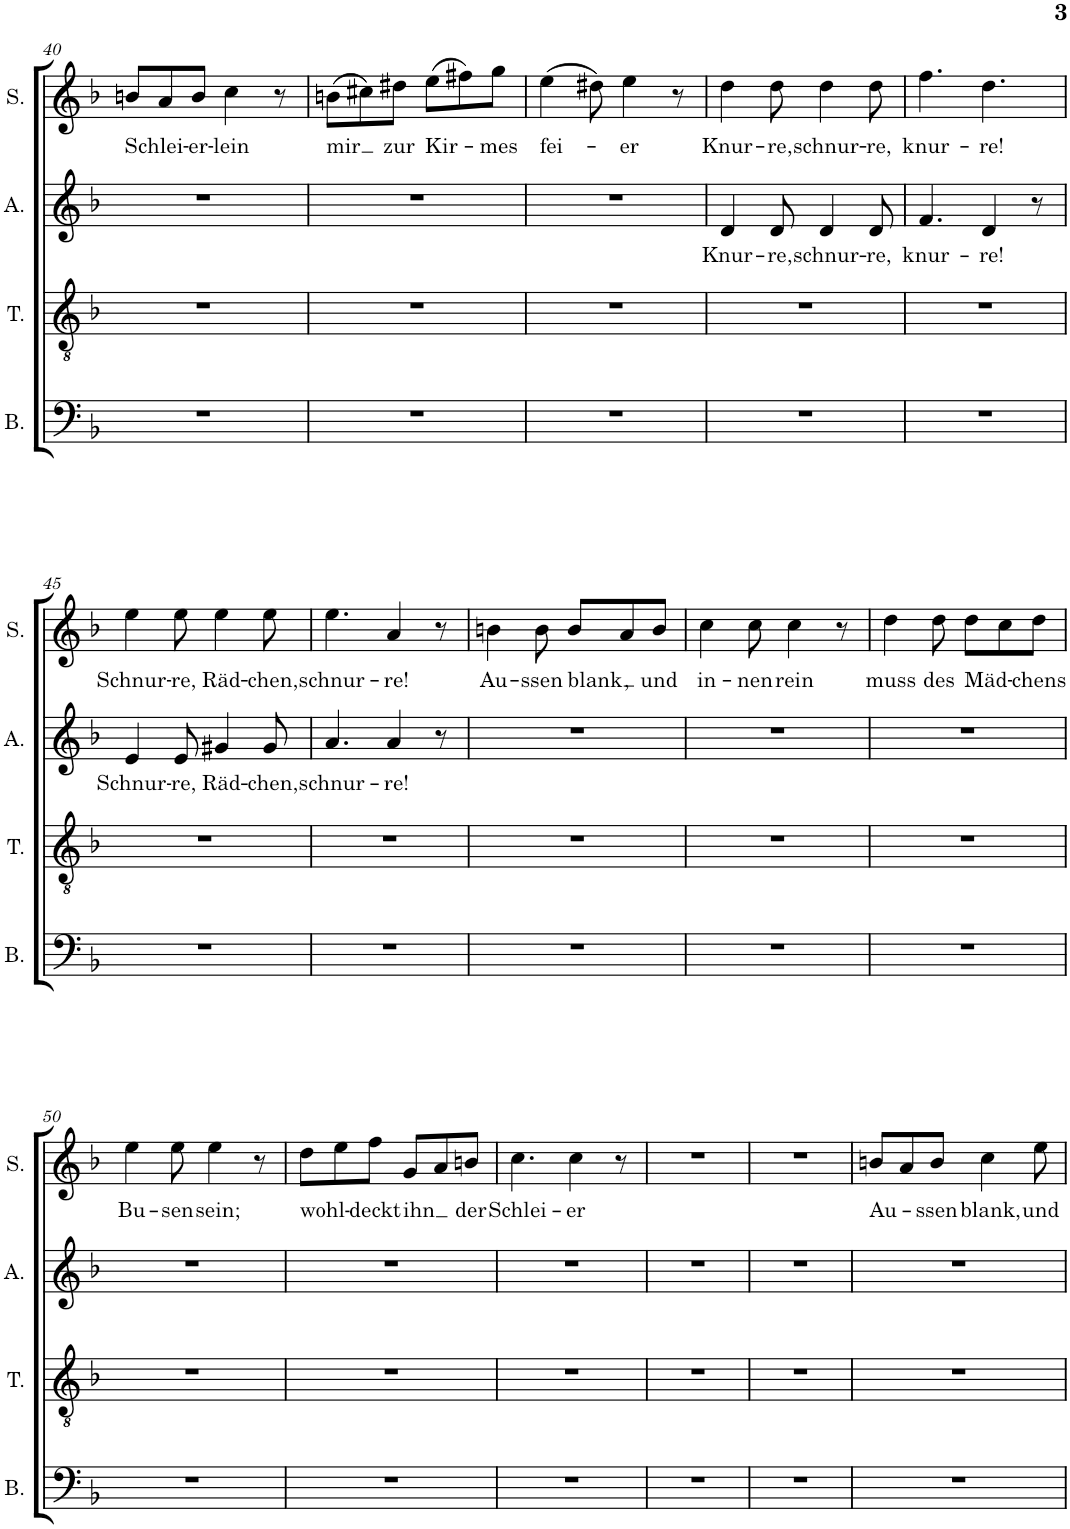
**kern	**kern	**kern	**text	**kern	**text
*part4	*part3	*part2	*part2	*part1	*part1
*staff4	*staff3	*staff2	*staff2	*staff1	*staff1
*I"Bass	*I"Tenor	*I"Alto	*	*I"Soprano	*
*I'B.	*I'T.	*I'A.	*	*I'S.	*
!!LO:PB:g=z
*clefF4	*clefGv2	*clefG2	*	*clefG2	*
*k[b-]	*k[b-]	*k[b-]	*	*k[b-]	*
*M6/8	*M6/8	*M6/8	*	*M6/8	*
=40	=40	=40	=40	=40	=40
!	!	!	!	!	!LO:LY:b
2.r	2.r	2.r	.	8bn/L	Schlei-
.	.	.	.	8a/	.
!	!	!	!	!	!LO:LY:b
.	.	.	.	8b/J	-er-
!	!	!	!	!	!LO:LY:b
.	.	.	.	4cc\	-lein
.	.	.	.	8r	.
=41	=41	=41	=41	=41	=41
!	!	!	!	!	!LO:LY:b
2.r	2.r	2.r	.	(8bn\L	mir
.	.	.	.	8cc#X\)	.
!	!	!	!	!	!LO:LY:b
.	.	.	.	8dd#X\J	zur
!	!	!	!	!	!LO:LY:b
.	.	.	.	(8ee\L	Kir-
.	.	.	.	8ff#X\)	.
!	!	!	!	!	!LO:LY:b
.	.	.	.	8gg\J	-mes
=42	=42	=42	=42	=42	=42
!	!	!	!	!	!LO:LY:b
2.r	2.r	2.r	.	(4ee\	fei-
.	.	.	.	8dd#X\)	.
!	!	!	!	!	!LO:LY:b
.	.	.	.	4ee\	-er
.	.	.	.	8r	.
=43	=43	=43	=43	=43	=43
!	!	!	!LO:LY:b	!	!LO:LY:b
2.r	2.r	4d/	Knur-	4dd\	Knur-
!	!	!	!LO:LY:b	!	!LO:LY:b
.	.	8d/	-re,	8dd\	-re,
!	!	!	!LO:LY:b	!	!LO:LY:b
.	.	4d/	schnur-	4dd\	schnur-
!	!	!	!LO:LY:b	!	!LO:LY:b
.	.	8d/	-re,	8dd\	-re,
=44	=44	=44	=44	=44	=44
!	!	!	!LO:LY:b	!	!LO:LY:b
2.r	2.r	4.f/	knur-	4.ff\	knur-
!	!	!	!LO:LY:b	!	!LO:LY:b
.	.	4d/	-re!	4.dd\	-re!
.	.	8r	.	.	.
!!LO:LB:g=z
=45	=45	=45	=45	=45	=45
!	!	!	!LO:LY:b	!	!LO:LY:b
2.r	2.r	4e/	Schnur-	4ee\	Schnur-
!	!	!	!LO:LY:b	!	!LO:LY:b
.	.	8e/	-re,	8ee\	-re,
!	!	!	!LO:LY:b	!	!LO:LY:b
.	.	4g#X/	Räd-	4ee\	Räd-
!	!	!	!LO:LY:b	!	!LO:LY:b
.	.	8g#/	-chen,	8ee\	-chen,
=46	=46	=46	=46	=46	=46
!	!	!	!LO:LY:b	!	!LO:LY:b
2.r	2.r	4.a/	schnur-	4.ee\	schnur-
!	!	!	!LO:LY:b	!	!LO:LY:b
.	.	4a/	-re!	4a/	-re!
.	.	8r	.	8r	.
=47	=47	=47	=47	=47	=47
!	!	!	!	!	!LO:LY:b
2.r	2.r	2.r	.	4bn\	Au-
!	!	!	!	!	!LO:LY:b
.	.	.	.	8b\	-ssen
!	!	!	!	!	!LO:LY:b
.	.	.	.	8b/L	blank
!	!	!	!	!	!LO:LY:b
.	.	.	.	8a/	,
!	!	!	!	!	!LO:LY:b
.	.	.	.	8b/J	und
=48	=48	=48	=48	=48	=48
!	!	!	!	!	!LO:LY:b
2.r	2.r	2.r	.	4cc\	in-
!	!	!	!	!	!LO:LY:b
.	.	.	.	8cc\	-nen
!	!	!	!	!	!LO:LY:b
.	.	.	.	4cc\	rein
.	.	.	.	8r	.
=49	=49	=49	=49	=49	=49
!	!	!	!	!	!LO:LY:b
2.r	2.r	2.r	.	4dd\	muss
!	!	!	!	!	!LO:LY:b
.	.	.	.	8dd\	des
!	!	!	!	!	!LO:LY:b
.	.	.	.	8dd\L	Mäd-
.	.	.	.	8cc\	.
!	!	!	!	!	!LO:LY:b
.	.	.	.	8dd\J	-chens
!!LO:LB:g=z
=50	=50	=50	=50	=50	=50
!	!	!	!	!	!LO:LY:b
2.r	2.r	2.r	.	4ee\	Bu-
!	!	!	!	!	!LO:LY:b
.	.	.	.	8ee\	-sen
!	!	!	!	!	!LO:LY:b
.	.	.	.	4ee\	sein;
.	.	.	.	8r	.
=51	=51	=51	=51	=51	=51
!	!	!	!	!	!LO:LY:b
2.r	2.r	2.r	.	8dd\L	wohl-
.	.	.	.	8ee\	.
!	!	!	!	!	!LO:LY:b
.	.	.	.	8ff\J	-deckt
!	!	!	!	!	!LO:LY:b
.	.	.	.	8g/L	-ihn
.	.	.	.	8a/	.
!	!	!	!	!	!LO:LY:b
.	.	.	.	8bn/J	der
=52	=52	=52	=52	=52	=52
!	!	!	!	!	!LO:LY:b
2.r	2.r	2.r	.	4.cc\	Schlei-
!	!	!	!	!	!LO:LY:b
.	.	.	.	4cc\	-er
.	.	.	.	8r	.
=53	=53	=53	=53	=53	=53
2.r	2.r	2.r	.	2.r	.
=54	=54	=54	=54	=54	=54
2.r	2.r	2.r	.	2.r	.
=55	=55	=55	=55	=55	=55
!	!	!	!	!	!LO:LY:b
2.r	2.r	2.r	.	8bn/L	Au-
.	.	.	.	8a/	.
!	!	!	!	!	!LO:LY:b
.	.	.	.	8b/J	ssen
!	!	!	!	!	!LO:LY:b
.	.	.	.	4cc\	blank,
!	!	!	!	!	!LO:LY:b
.	.	.	.	8ee\	und
=	=	=	=	=	=
*-	*-	*-	*-	*-	*-
